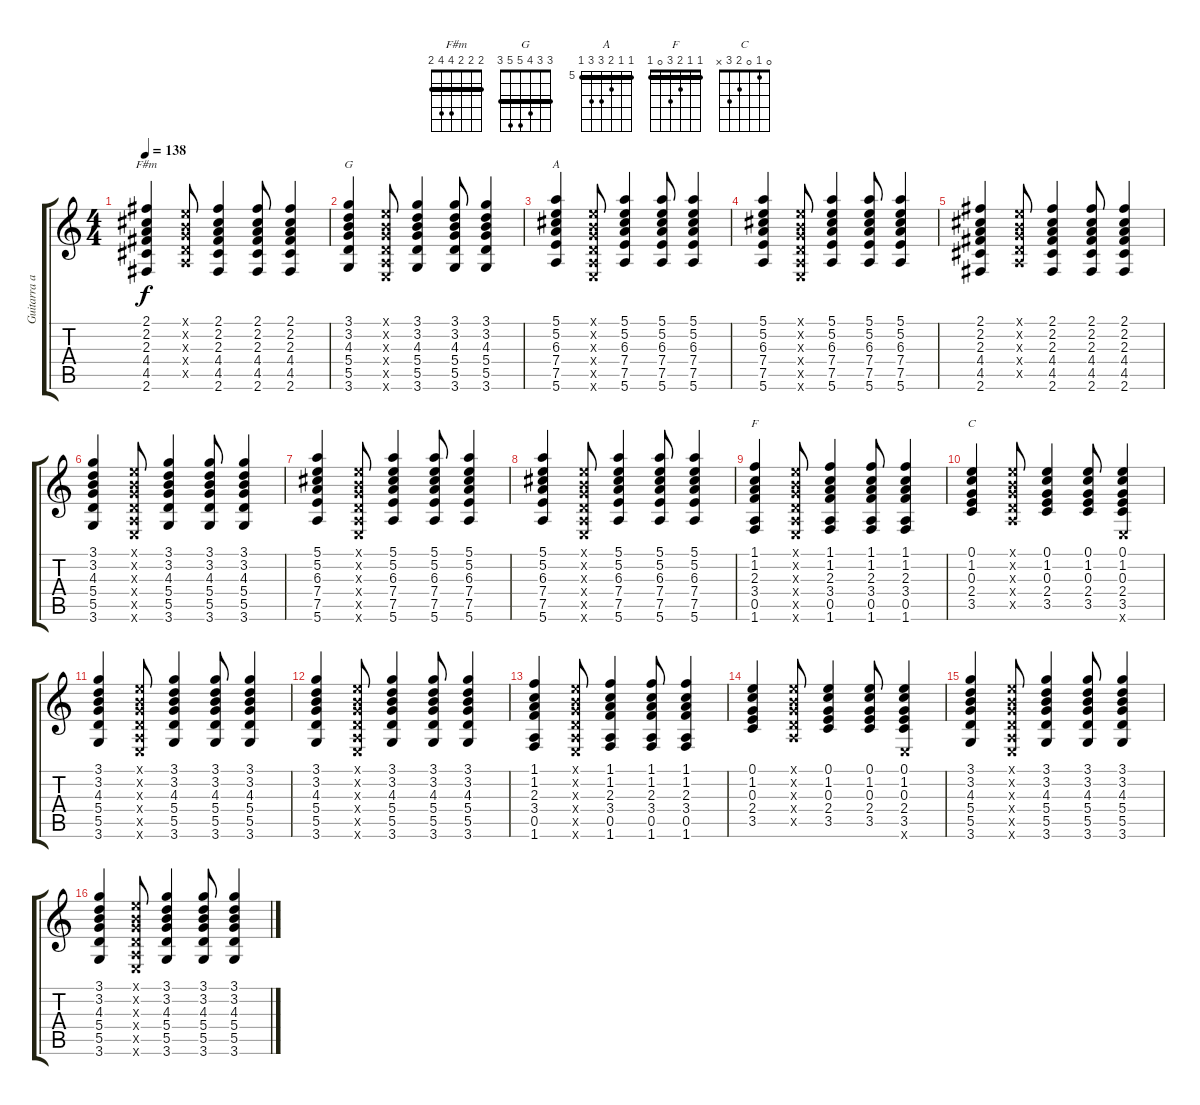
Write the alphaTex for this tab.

\track ("Guitarra acustica" "Guitarra a") {instrument acousticguitarsteel}
\staff {score tabs}
\tuning (E4 B3 G3 D3 A2 E2) {hide}
\chord ("F#m" 2 2 2 4 4 2) {barre 2}
\chord ("G" 3 3 4 5 5 3) {barre 3}
\chord ("A" 5 5 6 7 7 5) {firstfret 5 barre 5}
\chord ("F" 1 1 2 3 0 1) {barre 1}
\chord ("C" 0 1 0 2 3 x)
\ts (4 4)
\tempo 138
\clef g2
\ks c
(2.1 2.2 2.3 4.4 4.5 2.6).4{ch "F#m" dy f} (0.1{x} 0.2{x} 0.3{x} 0.4{x} 0.5{x}).8 (2.1 2.2 2.3 4.4 4.5 2.6).4 (2.1 2.2 2.3 4.4 4.5 2.6).8 (2.1 2.2 2.3 4.4 4.5 2.6).4 |
(3.1 3.2 4.3 5.4 5.5 3.6).4{ch "G"} (0.1{x} 0.2{x} 0.3{x} 0.4{x} 0.5{x} 0.6{x}).8 (3.1 3.2 4.3 5.4 5.5 3.6).4 (3.1 3.2 4.3 5.4 5.5 3.6).8 (3.1 3.2 4.3 5.4 5.5 3.6).4 |
(5.1 5.2 6.3 7.4 7.5 5.6).4{ch "A"} (0.1{x} 0.2{x} 0.3{x} 0.4{x} 0.5{x} 0.6{x}).8 (5.1 5.2 6.3 7.4 7.5 5.6).4 (5.1 5.2 6.3 7.4 7.5 5.6).8 (5.1 5.2 6.3 7.4 7.5 5.6).4 |
(5.1 5.2 6.3 7.4 7.5 5.6).4 (0.1{x} 0.2{x} 0.3{x} 0.4{x} 0.5{x} 0.6{x}).8 (5.1 5.2 6.3 7.4 7.5 5.6).4 (5.1 5.2 6.3 7.4 7.5 5.6).8 (5.1 5.2 6.3 7.4 7.5 5.6).4 |
(2.1 2.2 2.3 4.4 4.5 2.6).4 (0.1{x} 0.2{x} 0.3{x} 0.4{x} 0.5{x}).8 (2.1 2.2 2.3 4.4 4.5 2.6).4 (2.1 2.2 2.3 4.4 4.5 2.6).8 (2.1 2.2 2.3 4.4 4.5 2.6).4 |
(3.1 3.2 4.3 5.4 5.5 3.6).4 (0.1{x} 0.2{x} 0.3{x} 0.4{x} 0.5{x} 0.6{x}).8 (3.1 3.2 4.3 5.4 5.5 3.6).4 (3.1 3.2 4.3 5.4 5.5 3.6).8 (3.1 3.2 4.3 5.4 5.5 3.6).4 |
(5.1 5.2 6.3 7.4 7.5 5.6).4 (0.1{x} 0.2{x} 0.3{x} 0.4{x} 0.5{x} 0.6{x}).8 (5.1 5.2 6.3 7.4 7.5 5.6).4 (5.1 5.2 6.3 7.4 7.5 5.6).8 (5.1 5.2 6.3 7.4 7.5 5.6).4 |
(5.1 5.2 6.3 7.4 7.5 5.6).4 (0.1{x} 0.2{x} 0.3{x} 0.4{x} 0.5{x} 0.6{x}).8 (5.1 5.2 6.3 7.4 7.5 5.6).4 (5.1 5.2 6.3 7.4 7.5 5.6).8 (5.1 5.2 6.3 7.4 7.5 5.6).4 |
(1.1 1.2 2.3 3.4 0.5 1.6).4{ch "F"} (0.1{x} 0.2{x} 0.3{x} 0.4{x} 0.5{x} 0.6{x}).8 (1.1 1.2 2.3 3.4 0.5 1.6).4 (1.1 1.2 2.3 3.4 0.5 1.6).8 (1.1 1.2 2.3 3.4 0.5 1.6).4 |
(0.1 1.2 0.3 2.4 3.5).4{ch "C"} (0.1{x} 0.2{x} 0.3{x} 0.4{x} 0.5{x}).8 (0.1 1.2 0.3 2.4 3.5).4 (0.1 1.2 0.3 2.4 3.5).8 (0.1 1.2 0.3 2.4 3.5 0.6{x}).4 |
(3.1 3.2 4.3 5.4 5.5 3.6).4 (0.1{x} 0.2{x} 0.3{x} 0.4{x} 0.5{x} 0.6{x}).8 (3.1 3.2 4.3 5.4 5.5 3.6).4 (3.1 3.2 4.3 5.4 5.5 3.6).8 (3.1 3.2 4.3 5.4 5.5 3.6).4 |
(3.1 3.2 4.3 5.4 5.5 3.6).4 (0.1{x} 0.2{x} 0.3{x} 0.4{x} 0.5{x} 0.6{x}).8 (3.1 3.2 4.3 5.4 5.5 3.6).4 (3.1 3.2 4.3 5.4 5.5 3.6).8 (3.1 3.2 4.3 5.4 5.5 3.6).4 |
(1.1 1.2 2.3 3.4 0.5 1.6).4 (0.1{x} 0.2{x} 0.3{x} 0.4{x} 0.5{x} 0.6{x}).8 (1.1 1.2 2.3 3.4 0.5 1.6).4 (1.1 1.2 2.3 3.4 0.5 1.6).8 (1.1 1.2 2.3 3.4 0.5 1.6).4 |
(0.1 1.2 0.3 2.4 3.5).4 (0.1{x} 0.2{x} 0.3{x} 0.4{x} 0.5{x}).8 (0.1 1.2 0.3 2.4 3.5).4 (0.1 1.2 0.3 2.4 3.5).8 (0.1 1.2 0.3 2.4 3.5 0.6{x}).4 |
(3.1 3.2 4.3 5.4 5.5 3.6).4 (0.1{x} 0.2{x} 0.3{x} 0.4{x} 0.5{x} 0.6{x}).8 (3.1 3.2 4.3 5.4 5.5 3.6).4 (3.1 3.2 4.3 5.4 5.5 3.6).8 (3.1 3.2 4.3 5.4 5.5 3.6).4 |
(3.1 3.2 4.3 5.4 5.5 3.6).4 (0.1{x} 0.2{x} 0.3{x} 0.4{x} 0.5{x} 0.6{x}).8 (3.1 3.2 4.3 5.4 5.5 3.6).4 (3.1 3.2 4.3 5.4 5.5 3.6).8 (3.1 3.2 4.3 5.4 5.5 3.6).4
